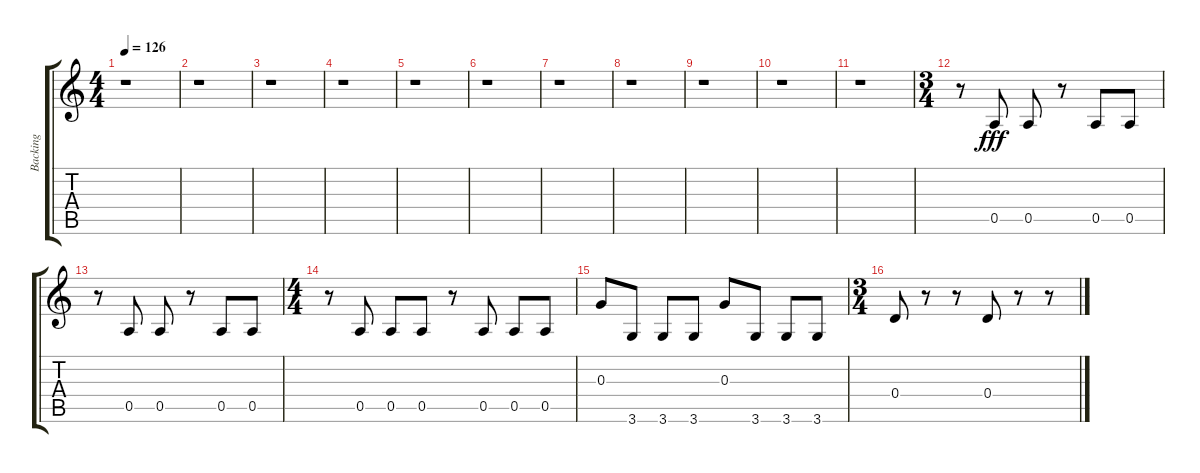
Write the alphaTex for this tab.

\track ("Backing" "Backing") {instrument contrabass}
\staff {score tabs}
\tuning (E4 B3 G3 D3 A2 E2) {hide}
\ts (4 4)
\tempo 126
\clef g2
\ks c
r.1{dy f} |
r.1 |
r.1 |
r.1 |
r.1 |
r.1 |
r.1 |
r.1 |
r.1 |
r.1 |
r.1 |
\ts (3 4)
r.8 0.5.8{dy fff} 0.5.8 r.8 0.5.8 0.5.8 |
r.8 0.5.8 0.5.8 r.8 0.5.8 0.5.8 |
\ts (4 4)
r.8 0.5.8 0.5.8 0.5.8 r.8 0.5.8 0.5.8 0.5.8 |
0.3.8 3.6.8 3.6.8 3.6.8 0.3.8 3.6.8 3.6.8 3.6.8 |
\ts (3 4)
0.4.8 r.8 r.8 0.4.8 r.8 r.8
